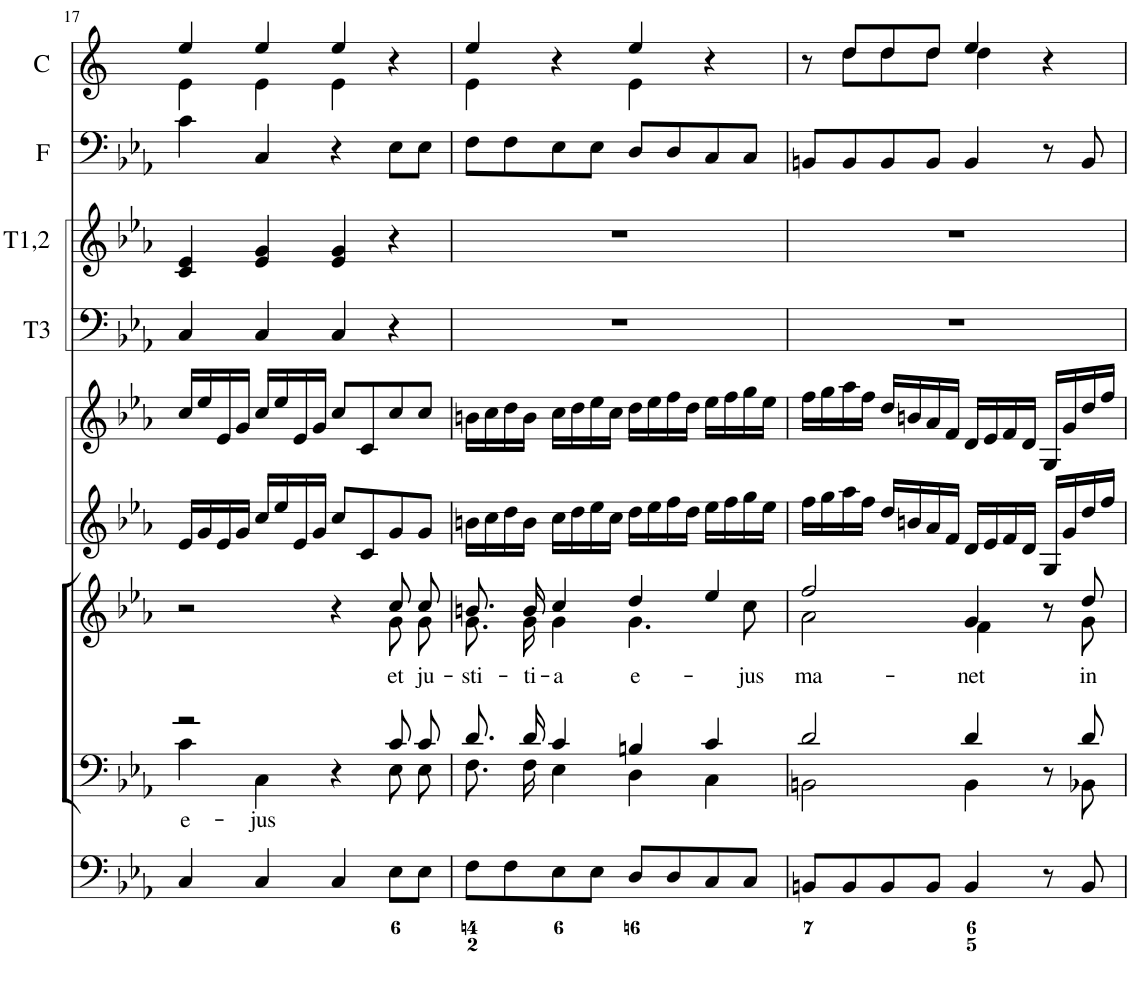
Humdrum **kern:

**kern	**kern	**text	**kern	**text	**kern	**kern	**kern	**kern	**kern	**kern
*part9	*part8	*part8	*part7	*part7	*part6	*part5	*part4	*part3	*part2	*part1
*staff9	*staff8	*staff8	*staff7	*staff7	*staff6	*staff5	*staff4	*staff3	*staff2	*staff1
*I"Organ	*I"Voice	*	*I"Voice	*	*I"Violin	*I"Violin	*I"Trombone 3	*I"Trombone 1+2	*I"Fagotti	*I"Corni in Eb
*	*	*	*	*	*I'Vln	*I'Vln	*I'T3	*I'T1,2	*I'F	*I'C
!!LO:PB:g=z
*clefF4	*clefF4	*	*clefG2	*	*clefG2	*clefG2	*clefF4	*clefG2	*clefF4	*clefG2
*	*	*	*	*	*	*	*	*	*	*Trd5c9
*k[b-e-a-]	*k[b-e-a-]	*	*k[b-e-a-]	*	*k[b-e-a-]	*k[b-e-a-]	*k[b-e-a-]	*k[b-e-a-]	*k[b-e-a-]	*k[]
*M4/4	*M4/4	*	*M4/4	*	*M4/4	*M4/4	*M4/4	*M4/4	*M4/4	*M4/4
*met(c)	*met(c)	*	*met(c)	*	*met(c)	*met(c)	*met(c)	*met(c)	*met(c)	*met(c)
=17	=17	=17	=17	=17	=17	=17	=17	=17	=17	=17
*	*^	*	*	*	*	*	*	*	*	*
!	!	!	!LO:LY:b	!	!	!	!	!	!	!	!
*	*	*	*	*^	*	*	*	*	*	*	*^
4C/	2r	4c\	e-	2r	2.ryy	.	16e-/LL	16cc/LL	4C/	4c/ 4e-/	4c\	4ee/	4e\
.	.	.	.	.	.	.	16g/	16ee-/	.	.	.	.	.
.	.	.	.	.	.	.	16e-/	16e-/	.	.	.	.	.
.	.	.	.	.	.	.	16g/JJ	16g/JJ	.	.	.	.	.
!	!	!	!LO:LY:b	!	!	!	!	!	!	!	!	!	!
4C/	.	4C\	-jus	.	.	.	16cc/LL	16cc/LL	4C/	4e-/ 4g/	4C/	4ee/	4e\
.	.	.	.	.	.	.	16ee-/	16ee-/	.	.	.	.	.
.	.	.	.	.	.	.	16e-/	16e-/	.	.	.	.	.
.	.	.	.	.	.	.	16g/JJ	16g/JJ	.	.	.	.	.
4C/	4r	4ryy	.	4r	.	.	8cc/L	8cc/L	4C/	4e-/ 4g/	4r	4ee/	4e\
.	.	.	.	.	.	.	8c/	8c/	.	.	.	.	.
!	!	!	!	!	!	!LO:LY:b	!	!	!	!	!	!	!
8E-\L	8c/L	8E-\L	.	8cc/L	8g\L	et	8g/	8cc/	4r	4r	8E-\L	4r	4ryy
!	!	!	!	!	!	!LO:LY:b	!	!	!	!	!	!	!
8E-\J	8c/J	8E-\J	.	8cc/J	8g\J	ju-	8g/J	8cc/J	.	.	8E-\J	.	.
=18	=18	=18	=18	=18	=18	=18	=18	=18	=18	=18	=18	=18	=18
!	!	!	!	!	!	!LO:LY:b	!	!	!	!	!	!	!
8F\L	8.d/L	8.F\L	.	8.bn/L	8.g\L	-sti-	16bn\LL	16bn\LL	1r	1r	8F\L	4ee/	4e\
.	.	.	.	.	.	.	16cc\	16cc\	.	.	.	.	.
8F\	.	.	.	.	.	.	16dd\	16dd\	.	.	8F\	.	.
!	!	!	!	!	!	!LO:LY:b	!	!	!	!	!	!	!
.	16d/Jk	16F\Jk	.	16b/Jk	16g\Jk	-ti-	16b\JJ	16b\JJ	.	.	.	.	.
!	!	!	!	!	!	!LO:LY:b	!	!	!	!	!	!	!
8E-\	4c/	4E-\	.	4cc/	4g\	-a	16cc\LL	16cc\LL	.	.	8E-\	4r	4ryy
.	.	.	.	.	.	.	16dd\	16dd\	.	.	.	.	.
8E-\J	.	.	.	.	.	.	16ee-\	16ee-\	.	.	8E-\J	.	.
.	.	.	.	.	.	.	16cc\JJ	16cc\JJ	.	.	.	.	.
!	!	!	!	!	!	!LO:LY:b	!	!	!	!	!	!	!
8D/L	4Bn/	4D\	.	4dd/	4.g\	e-	16dd\LL	16dd\LL	.	.	8D/L	4ee/	4e\
.	.	.	.	.	.	.	16ee-\	16ee-\	.	.	.	.	.
8D/	.	.	.	.	.	.	16ff\	16ff\	.	.	8D/	.	.
.	.	.	.	.	.	.	16dd\JJ	16dd\JJ	.	.	.	.	.
8C/	4c/	4C\	.	4ee-/	.	.	16ee-\LL	16ee-\LL	.	.	8C/	4r	4ryy
.	.	.	.	.	.	.	16ff\	16ff\	.	.	.	.	.
!	!	!	!	!	!	!LO:LY:b	!	!	!	!	!	!	!
8C/J	.	.	.	.	8cc\	-jus	16gg\	16gg\	.	.	8C/J	.	.
.	.	.	.	.	.	.	16ee-\JJ	16ee-\JJ	.	.	.	.	.
=19	=19	=19	=19	=19	=19	=19	=19	=19	=19	=19	=19	=19	=19
!	!	!	!	!	!	!LO:LY:b	!	!	!	!	!	!	!
8BBn/L	2d/	2BBn\	.	2ff/	2a-\	ma-	16ff\LL	16ff\LL	1r	1r	8BBn/L	8r	8ryy
.	.	.	.	.	.	.	16gg\	16gg\	.	.	.	.	.
8BB/	.	.	.	.	.	.	16aa-\	16aa-\	.	.	8BB/	8dd/L	8dd\L
.	.	.	.	.	.	.	16ff\JJ	16ff\JJ	.	.	.	.	.
8BB/	.	.	.	.	.	.	16dd/LL	16dd/LL	.	.	8BB/	8dd/	8dd\
.	.	.	.	.	.	.	16bn/	16bn/	.	.	.	.	.
8BB/J	.	.	.	.	.	.	16a-/	16a-/	.	.	8BB/J	8dd/J	8dd\J
.	.	.	.	.	.	.	16f/JJ	16f/JJ	.	.	.	.	.
!	!	!	!	!	!	!LO:LY:b	!	!	!	!	!	!	!
4BB/	4d/	4BB\	.	4g/	4f\	-net	16d/LL	16d/LL	.	.	4BB/	4ee/	4dd\
.	.	.	.	.	.	.	16e-/	16e-/	.	.	.	.	.
.	.	.	.	.	.	.	16f/	16f/	.	.	.	.	.
.	.	.	.	.	.	.	16d/JJ	16d/JJ	.	.	.	.	.
8r	8r	8ryy	.	8r	8ryy	.	16G/LL	16G/LL	.	.	8r	4r	4ryy
.	.	.	.	.	.	.	16g/	16g/	.	.	.	.	.
!	!	!	!	!	!	!LO:LY:b	!	!	!	!	!	!	!
8BB/	8d/	8BB-X\	.	8dd/	8g\	in	16dd/	16dd/	.	.	8BB/	.	.
.	.	.	.	.	.	.	16ff/JJ	16ff/JJ	.	.	.	.	.
*	*v	*v	*	*	*	*	*	*	*	*	*	*v	*v
*	*	*	*v	*v	*	*	*	*	*	*	*
=	=	=	=	=	=	=	=	=	=	=
*-	*-	*-	*-	*-	*-	*-	*-	*-	*-	*-
